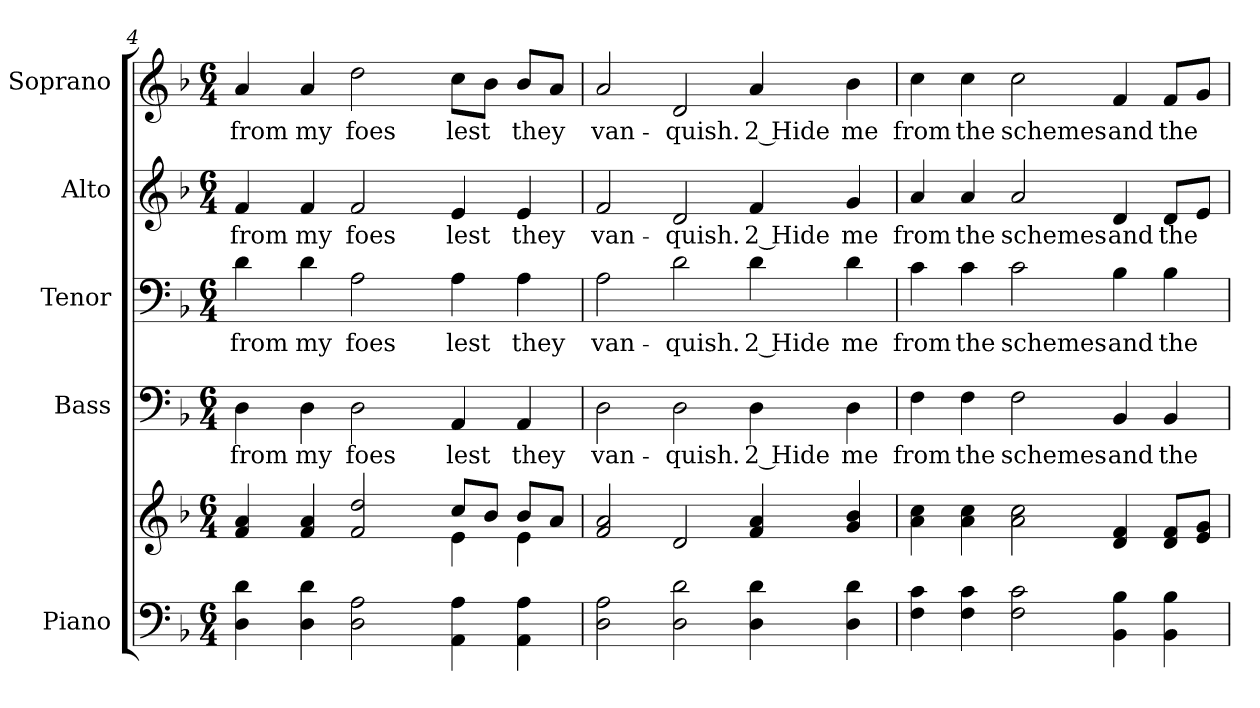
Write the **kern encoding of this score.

**kern	**kern	**kern	**text	**kern	**text	**kern	**text	**kern	**text
*part5	*part5	*part4	*part4	*part3	*part3	*part2	*part2	*part1	*part1
*staff6	*staff5	*staff4	*staff4	*staff3	*staff3	*staff2	*staff2	*staff1	*staff1
*I"Piano	*	*I"Bass	*	*I"Tenor	*	*I"Alto	*	*I"Soprano	*
*I'Pno.	*	*I'B.	*	*I'T.	*	*I'A.	*	*I'S.	*
!!LO:PB:g=z
*clefF4	*clefG2	*clefF4	*	*clefF4	*	*clefG2	*	*clefG2	*
*k[b-]	*k[b-]	*k[b-]	*	*k[b-]	*	*k[b-]	*	*k[b-]	*
*F:	*F:	*F:	*	*F:	*	*F:	*	*F:	*
*M6/4	*M6/4	*M6/4	*	*M6/4	*	*M6/4	*	*M6/4	*
=4	=4	=4	=4	=4	=4	=4	=4	=4	=4
*	*^	*	*	*	*	*	*	*	*
!	!	!	!	!LO:LY:b:color=#000000	!	!	!	!	!	!
!	!	!	!	!	!	!LO:LY:b:color=#000000	!	!	!	!
!	!	!	!	!	!	!	!	!LO:LY:b:color=#000000	!	!
!	!	!	!	!	!	!	!	!	!	!LO:LY:b:color=#000000
4Di\ 4di	4fi/ 4ai	2.ryy	4Di\	from	4di\	from	4fi/	from	4ai/	from
!	!	!	!	!LO:LY:b:color=#000000	!	!	!	!	!	!
!	!	!	!	!	!	!LO:LY:b:color=#000000	!	!	!	!
!	!	!	!	!	!	!	!	!LO:LY:b:color=#000000	!	!
!	!	!	!	!	!	!	!	!	!	!LO:LY:b:color=#000000
4Di\ 4di	4fi/ 4ai	.	4Di\	my	4di\	my	4fi/	my	4ai/	my
!	!	!	!	!LO:LY:b:color=#000000	!	!	!	!	!	!
!	!	!	!	!	!	!LO:LY:b:color=#000000	!	!	!	!
!	!	!	!	!	!	!	!	!LO:LY:b:color=#000000	!	!
!	!	!	!	!	!	!	!	!	!	!LO:LY:b:color=#000000
2Di\ 2Ai	2fi/ 2ddi	.	2Di\	foes	2Ai\	foes	2fi/	foes	2ddi\	foes
.	.	4ryy	.	.	.	.	.	.	.	.
!	!	!	!	!LO:LY:b:color=#000000	!	!	!	!	!	!
!	!	!	!	!	!	!LO:LY:b:color=#000000	!	!	!	!
!	!	!	!	!	!	!	!	!LO:LY:b:color=#000000	!	!
!	!	!	!	!	!	!	!	!	!	!LO:LY:b:color=#000000
4AAi\ 4Ai	8cci/L	4ei\	4AAi/	lest	4Ai\	lest	4ei/	lest	8cci\L	lest
.	8b-i/J	.	.	.	.	.	.	.	8b-i\J	.
!	!	!	!	!LO:LY:b:color=#000000	!	!	!	!	!	!
!	!	!	!	!	!	!LO:LY:b:color=#000000	!	!	!	!
!	!	!	!	!	!	!	!	!LO:LY:b:color=#000000	!	!
!	!	!	!	!	!	!	!	!	!	!LO:LY:b:color=#000000
4AAi\ 4Ai	8b-i/L	4ei\	4AAi/	they	4Ai\	they	4ei/	they	8b-i/L	they
.	8ai/J	.	.	.	.	.	.	.	8ai/J	.
*	*v	*v	*	*	*	*	*	*	*	*
=5	=5	=5	=5	=5	=5	=5	=5	=5	=5
!	!	!	!LO:LY:b:color=#000000	!	!	!	!	!	!
!	!	!	!	!	!LO:LY:b:color=#000000	!	!	!	!
!	!	!	!	!	!	!	!LO:LY:b:color=#000000	!	!
!	!	!	!	!	!	!	!	!	!LO:LY:b:color=#000000
2Di\ 2Ai	2fi/ 2ai	2Di\	van-	2Ai\	van-	2fi/	van-	2ai/	van-
!	!	!	!LO:LY:b:color=#000000	!	!	!	!	!	!
!	!	!	!	!	!LO:LY:b:color=#000000	!	!	!	!
!	!	!	!	!	!	!	!LO:LY:b:color=#000000	!	!
!	!	!	!	!	!	!	!	!	!LO:LY:b:color=#000000
2Di\ 2di	2di/	2Di\	-quish.	2di\	-quish.	2di/	-quish.	2di/	-quish.
!	!	!	!LO:LY:b:color=#000000	!	!	!	!	!	!
!	!	!	!	!	!LO:LY:b:color=#000000	!	!	!	!
!	!	!	!	!	!	!	!LO:LY:b:color=#000000	!	!
!	!	!	!	!	!	!	!	!	!LO:LY:b:color=#000000
4Di\ 4di	4fi/ 4ai	4Di\	2 Hide	4di\	2 Hide	4fi/	2 Hide	4ai/	2 Hide
!	!	!	!LO:LY:b:color=#000000	!	!	!	!	!	!
!	!	!	!	!	!LO:LY:b:color=#000000	!	!	!	!
!	!	!	!	!	!	!	!LO:LY:b:color=#000000	!	!
!	!	!	!	!	!	!	!	!	!LO:LY:b:color=#000000
4Di\ 4di	4gi/ 4b-i	4Di\	me	4di\	me	4gi/	me	4b-i\	me
=6	=6	=6	=6	=6	=6	=6	=6	=6	=6
!	!	!	!LO:LY:b:color=#000000	!	!	!	!	!	!
!	!	!	!	!	!LO:LY:b:color=#000000	!	!	!	!
!	!	!	!	!	!	!	!LO:LY:b:color=#000000	!	!
!	!	!	!	!	!	!	!	!	!LO:LY:b:color=#000000
4Fi\ 4ci	4ai\ 4cci	4Fi\	from	4ci\	from	4ai/	from	4cci\	from
!	!	!	!LO:LY:b:color=#000000	!	!	!	!	!	!
!	!	!	!	!	!LO:LY:b:color=#000000	!	!	!	!
!	!	!	!	!	!	!	!LO:LY:b:color=#000000	!	!
!	!	!	!	!	!	!	!	!	!LO:LY:b:color=#000000
4Fi\ 4ci	4ai\ 4cci	4Fi\	the	4ci\	the	4ai/	the	4cci\	the
!	!	!	!LO:LY:b:color=#000000	!	!	!	!	!	!
!	!	!	!	!	!LO:LY:b:color=#000000	!	!	!	!
!	!	!	!	!	!	!	!LO:LY:b:color=#000000	!	!
!	!	!	!	!	!	!	!	!	!LO:LY:b:color=#000000
2Fi\ 2ci	2ai\ 2cci	2Fi\	schemes	2ci\	schemes	2ai/	schemes	2cci\	schemes
!	!	!	!LO:LY:b:color=#000000	!	!	!	!	!	!
!	!	!	!	!	!LO:LY:b:color=#000000	!	!	!	!
!	!	!	!	!	!	!	!LO:LY:b:color=#000000	!	!
!	!	!	!	!	!	!	!	!	!LO:LY:b:color=#000000
4BB-i\ 4B-i	4di/ 4fi	4BB-i/	and	4B-i\	and	4di/	and	4fi/	and
!	!	!	!LO:LY:b:color=#000000	!	!	!	!	!	!
!	!	!	!	!	!LO:LY:b:color=#000000	!	!	!	!
!	!	!	!	!	!	!	!LO:LY:b:color=#000000	!	!
!	!	!	!	!	!	!	!	!	!LO:LY:b:color=#000000
4BB-i\ 4B-i	8di/ 8fiL	4BB-i/	the	4B-i\	the	8di/L	the	8fi/L	the
.	8ei/ 8giJ	.	.	.	.	8ei/J	.	8gi/J	.
=	=	=	=	=	=	=	=	=	=
*-	*-	*-	*-	*-	*-	*-	*-	*-	*-
